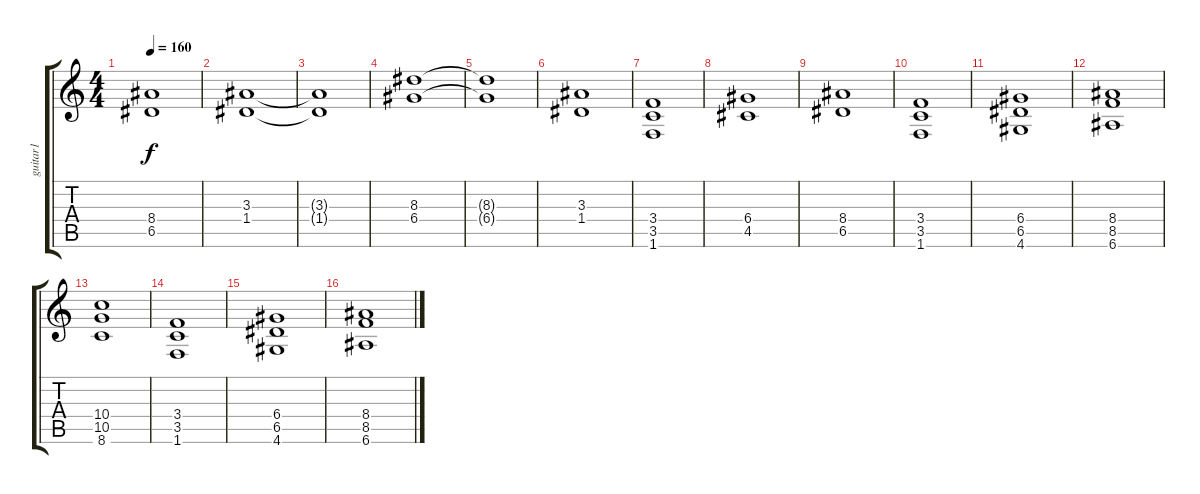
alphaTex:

\track ("guitar1" "guitar1") {instrument distortionguitar}
\staff {score tabs}
\tuning (E4 B3 G3 D3 A2 E2) {hide}
\ts (4 4)
\tempo 160
\clef g2
\ks c
(8.4 6.5).1{dy f} |
(3.3 1.4).1 |
(3.3{t} 1.4{t}).1 |
(8.3 6.4).1 |
(8.3{t} 6.4{t}).1 |
(3.3 1.4).1 |
(3.4 3.5 1.6).1 |
(6.4 4.5).1 |
(8.4 6.5).1 |
(3.4 3.5 1.6).1 |
(6.4 6.5 4.6).1 |
(8.4 8.5 6.6).1 |
(10.4 10.5 8.6).1 |
(3.4 3.5 1.6).1 |
(6.4 6.5 4.6).1 |
(8.4 8.5 6.6).1
